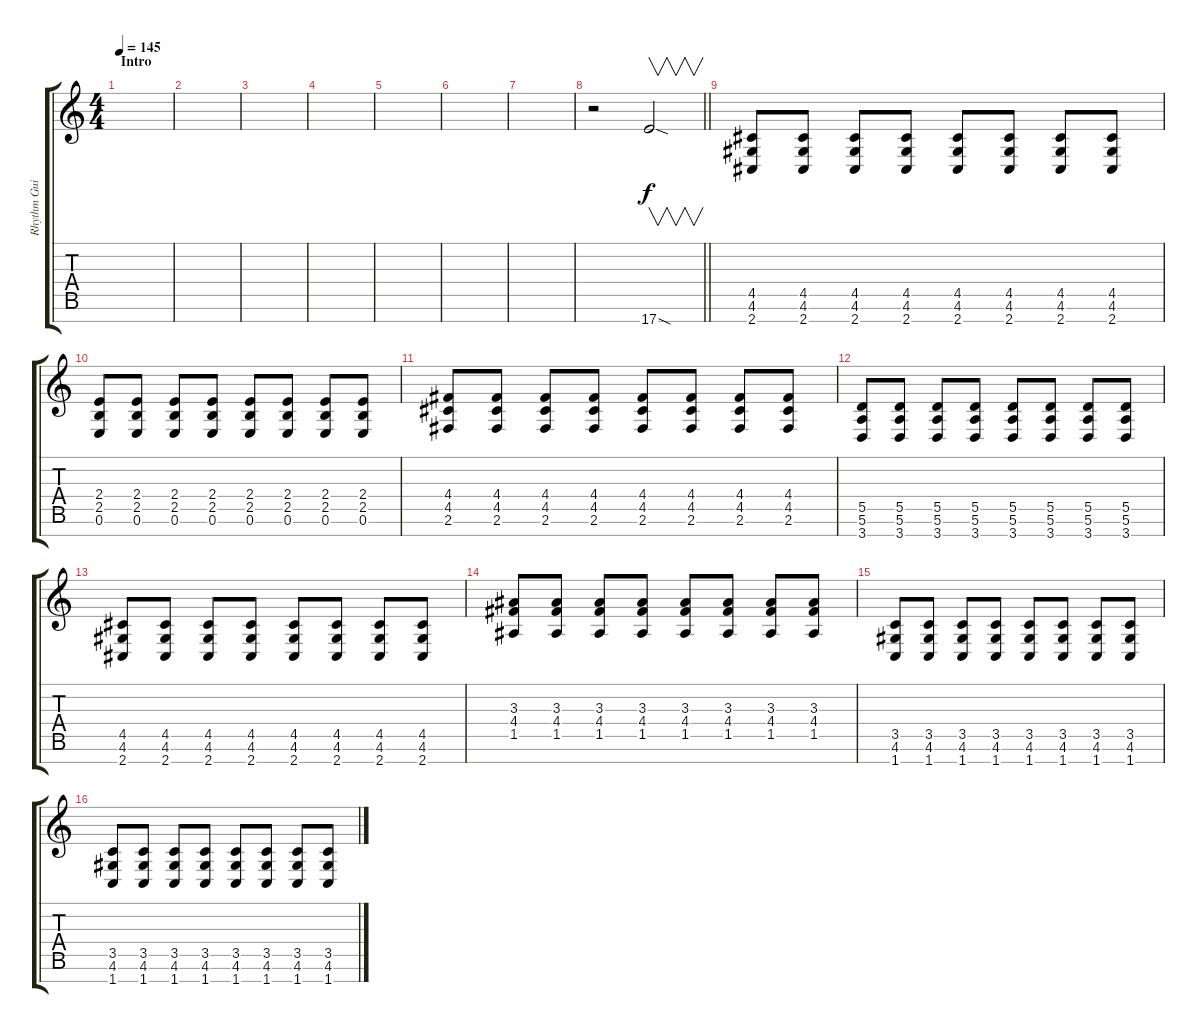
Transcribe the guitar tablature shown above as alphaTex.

\track ("Rhythm Guitar" "Rhythm Gui") {instrument distortionguitar}
\staff {score tabs}
\tuning (E4 B3 G3 D3 A2 E2 B1) {hide}
\ts (4 4)
\section ("" "Intro")
\tempo 145
\clef g2
\ks c
|
|
|
|
|
|
|
\barLineRight lightlight
r.2 17.7{sod}.2{v} |
(4.5 4.6 2.7).8 (4.5 4.6 2.7).8 (4.5 4.6 2.7).8 (4.5 4.6 2.7).8 (4.5 4.6 2.7).8 (4.5 4.6 2.7).8 (4.5 4.6 2.7).8 (4.5 4.6 2.7).8 |
(2.4 2.5 0.6).8 (2.4 2.5 0.6).8 (2.4 2.5 0.6).8 (2.4 2.5 0.6).8 (2.4 2.5 0.6).8 (2.4 2.5 0.6).8 (2.4 2.5 0.6).8 (2.4 2.5 0.6).8 |
(4.4 4.5 2.6).8 (4.4 4.5 2.6).8 (4.4 4.5 2.6).8 (4.4 4.5 2.6).8 (4.4 4.5 2.6).8 (4.4 4.5 2.6).8 (4.4 4.5 2.6).8 (4.4 4.5 2.6).8 |
(5.5 5.6 3.7).8 (5.5 5.6 3.7).8 (5.5 5.6 3.7).8 (5.5 5.6 3.7).8 (5.5 5.6 3.7).8 (5.5 5.6 3.7).8 (5.5 5.6 3.7).8 (5.5 5.6 3.7).8 |
(4.5 4.6 2.7).8 (4.5 4.6 2.7).8 (4.5 4.6 2.7).8 (4.5 4.6 2.7).8 (4.5 4.6 2.7).8 (4.5 4.6 2.7).8 (4.5 4.6 2.7).8 (4.5 4.6 2.7).8 |
(3.3 4.4 1.5).8 (3.3 4.4 1.5).8 (3.3 4.4 1.5).8 (3.3 4.4 1.5).8 (3.3 4.4 1.5).8 (3.3 4.4 1.5).8 (3.3 4.4 1.5).8 (3.3 4.4 1.5).8 |
(3.5 4.6 1.7).8 (3.5 4.6 1.7).8 (3.5 4.6 1.7).8 (3.5 4.6 1.7).8 (3.5 4.6 1.7).8 (3.5 4.6 1.7).8 (3.5 4.6 1.7).8 (3.5 4.6 1.7).8 |
(3.5 4.6 1.7).8 (3.5 4.6 1.7).8 (3.5 4.6 1.7).8 (3.5 4.6 1.7).8 (3.5 4.6 1.7).8 (3.5 4.6 1.7).8 (3.5 4.6 1.7).8 (3.5 4.6 1.7).8
